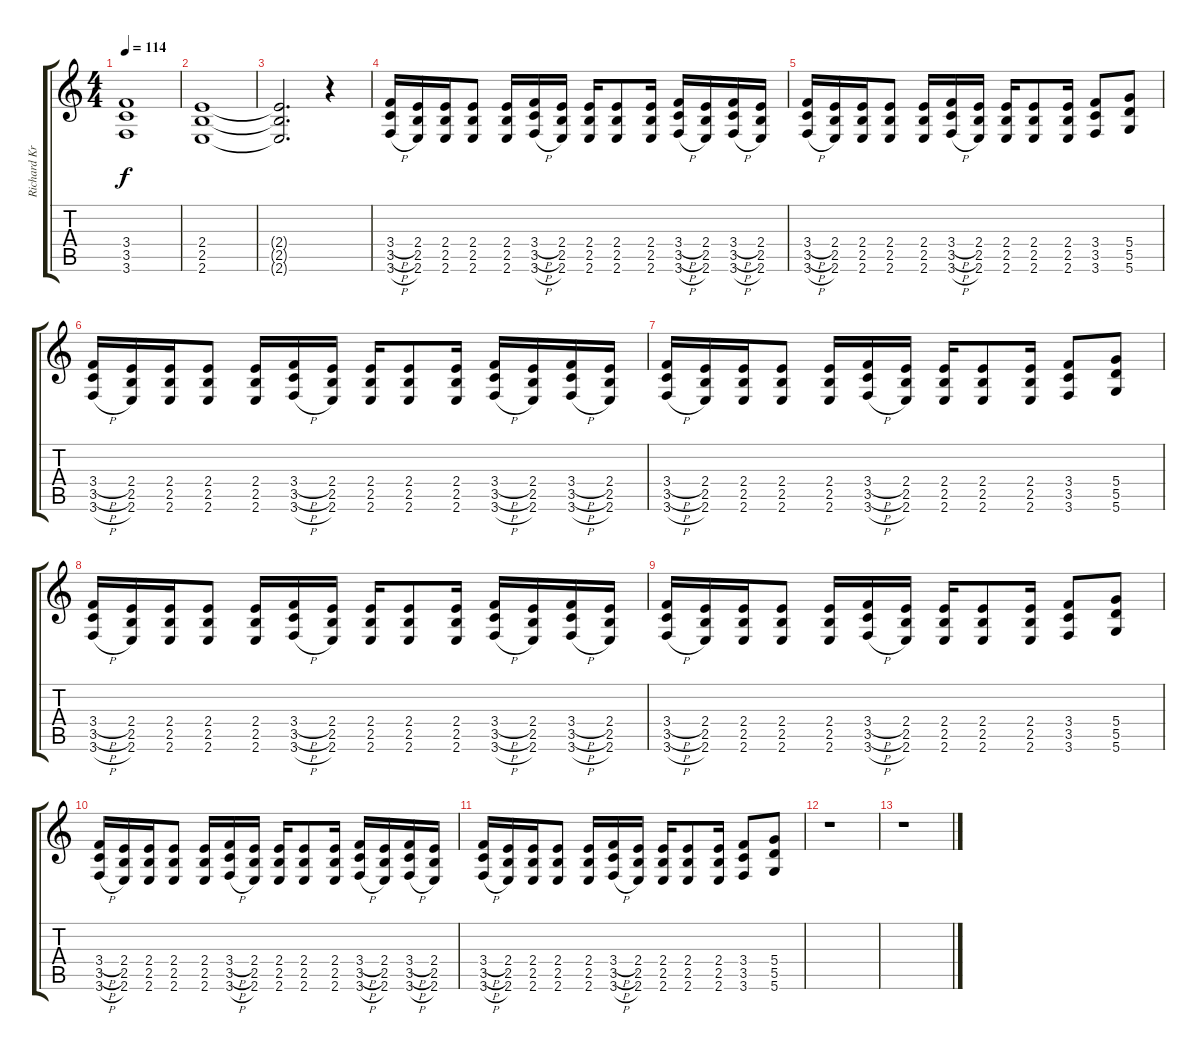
\track ("Richard Kruspe [Gtr. I]" "Richard Kr") {instrument distortionguitar}
\staff {score tabs}
\tuning (E4 B3 G3 D3 A2 D2) {hide}
\ts (4 4)
\tempo 114
\clef g2
\ks c
(3.4 3.5 3.6).1{dy f} |
(2.4 2.5 2.6).1 |
(2.4{t} 2.5{t} 2.6{t}).2{d} r.4 |
(3.4{h} 3.5{h} 3.6{h}).16 (2.4 2.5 2.6).16 (2.4 2.5 2.6).16 (2.4 2.5 2.6).8 (2.4 2.5 2.6).16 (3.4{h} 3.5{h} 3.6{h}).16 (2.4 2.5 2.6).16 (2.4 2.5 2.6).16 (2.4 2.5 2.6).8 (2.4 2.5 2.6).16 (3.4{h} 3.5{h} 3.6{h}).16 (2.4 2.5 2.6).16 (3.4{h} 3.5{h} 3.6{h}).16 (2.4 2.5 2.6).16 |
(3.4{h} 3.5{h} 3.6{h}).16 (2.4 2.5 2.6).16 (2.4 2.5 2.6).16 (2.4 2.5 2.6).8 (2.4 2.5 2.6).16 (3.4{h} 3.5{h} 3.6{h}).16 (2.4 2.5 2.6).16 (2.4 2.5 2.6).16 (2.4 2.5 2.6).8 (2.4 2.5 2.6).16 (3.4 3.5 3.6).8 (5.4 5.5 5.6).8 |
(3.4{h} 3.5{h} 3.6{h}).16 (2.4 2.5 2.6).16 (2.4 2.5 2.6).16 (2.4 2.5 2.6).8 (2.4 2.5 2.6).16 (3.4{h} 3.5{h} 3.6{h}).16 (2.4 2.5 2.6).16 (2.4 2.5 2.6).16 (2.4 2.5 2.6).8 (2.4 2.5 2.6).16 (3.4{h} 3.5{h} 3.6{h}).16 (2.4 2.5 2.6).16 (3.4{h} 3.5{h} 3.6{h}).16 (2.4 2.5 2.6).16 |
(3.4{h} 3.5{h} 3.6{h}).16 (2.4 2.5 2.6).16 (2.4 2.5 2.6).16 (2.4 2.5 2.6).8 (2.4 2.5 2.6).16 (3.4{h} 3.5{h} 3.6{h}).16 (2.4 2.5 2.6).16 (2.4 2.5 2.6).16 (2.4 2.5 2.6).8 (2.4 2.5 2.6).16 (3.4 3.5 3.6).8 (5.4 5.5 5.6).8 |
(3.4{h} 3.5{h} 3.6{h}).16 (2.4 2.5 2.6).16 (2.4 2.5 2.6).16 (2.4 2.5 2.6).8 (2.4 2.5 2.6).16 (3.4{h} 3.5{h} 3.6{h}).16 (2.4 2.5 2.6).16 (2.4 2.5 2.6).16 (2.4 2.5 2.6).8 (2.4 2.5 2.6).16 (3.4{h} 3.5{h} 3.6{h}).16 (2.4 2.5 2.6).16 (3.4{h} 3.5{h} 3.6{h}).16 (2.4 2.5 2.6).16 |
(3.4{h} 3.5{h} 3.6{h}).16 (2.4 2.5 2.6).16 (2.4 2.5 2.6).16 (2.4 2.5 2.6).8 (2.4 2.5 2.6).16 (3.4{h} 3.5{h} 3.6{h}).16 (2.4 2.5 2.6).16 (2.4 2.5 2.6).16 (2.4 2.5 2.6).8 (2.4 2.5 2.6).16 (3.4 3.5 3.6).8 (5.4 5.5 5.6).8 |
(3.4{h} 3.5{h} 3.6{h}).16 (2.4 2.5 2.6).16 (2.4 2.5 2.6).16 (2.4 2.5 2.6).8 (2.4 2.5 2.6).16 (3.4{h} 3.5{h} 3.6{h}).16 (2.4 2.5 2.6).16 (2.4 2.5 2.6).16 (2.4 2.5 2.6).8 (2.4 2.5 2.6).16 (3.4{h} 3.5{h} 3.6{h}).16 (2.4 2.5 2.6).16 (3.4{h} 3.5{h} 3.6{h}).16 (2.4 2.5 2.6).16 |
(3.4{h} 3.5{h} 3.6{h}).16 (2.4 2.5 2.6).16 (2.4 2.5 2.6).16 (2.4 2.5 2.6).8 (2.4 2.5 2.6).16 (3.4{h} 3.5{h} 3.6{h}).16 (2.4 2.5 2.6).16 (2.4 2.5 2.6).16 (2.4 2.5 2.6).8 (2.4 2.5 2.6).16 (3.4 3.5 3.6).8 (5.4 5.5 5.6).8 |
r.1 |
r.1
